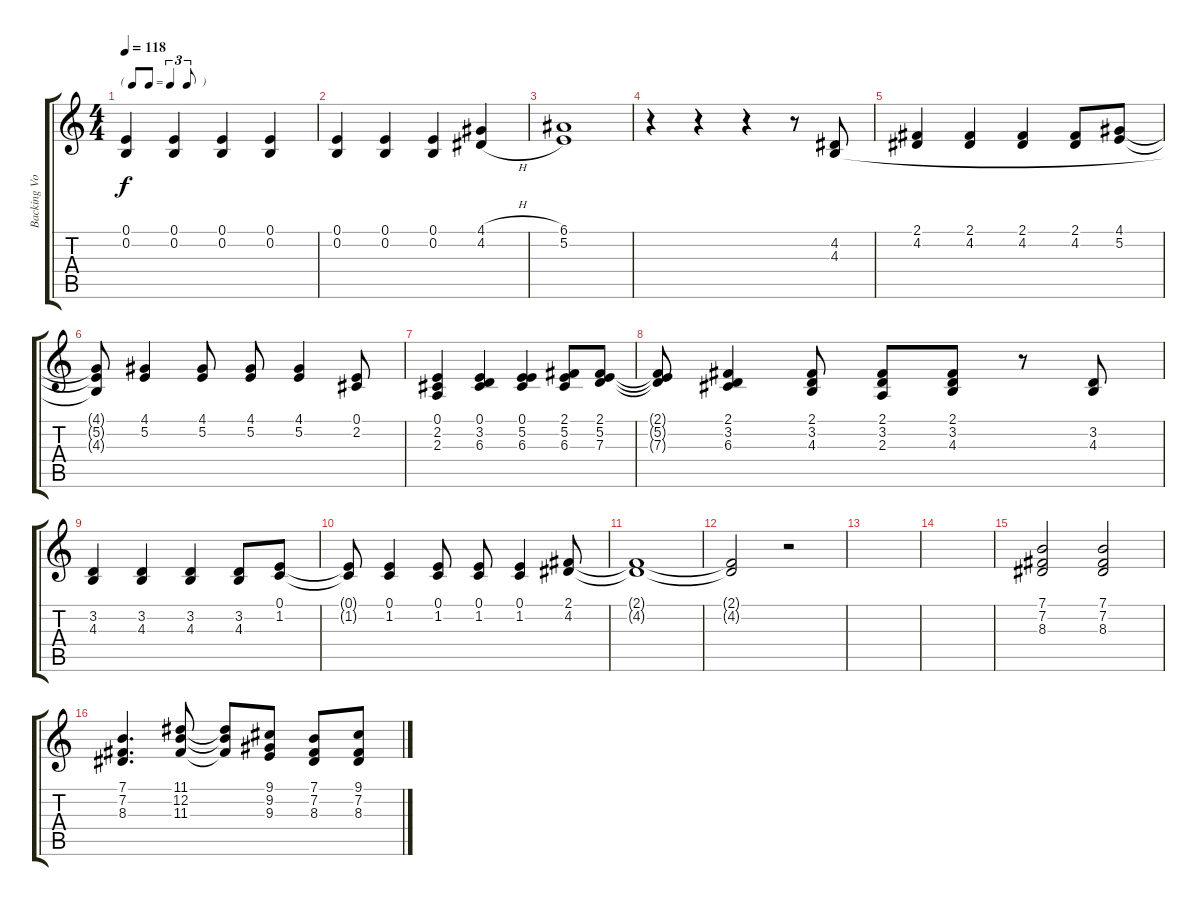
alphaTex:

\track ("Backing Vocals" "Backing Vo") {instrument sopranosax}
\staff {score tabs}
\tuning (E4 B3 G3 D3 A2 E2) {hide}
\ts (4 4)
\tf triplet8th
\tempo 118
\clef g2
\ks c
(0.1 0.2).4{dy f} (0.1 0.2).4 (0.1 0.2).4 (0.1 0.2).4 |
(0.1 0.2).4 (0.1 0.2).4 (0.1 0.2).4 (4.1{h} 4.2{h}).4 |
(6.1 5.2).1 |
r.4 r.4 r.4 r.8 (4.2 4.3).8 |
(2.1 4.2).4 (2.1 4.2).4 (2.1 4.2).4 (2.1 4.2).8 (4.1 5.2).8 |
(4.1{t} 5.2{t} 4.3{t}).8 (4.1 5.2).4 (4.1 5.2).8 (4.1 5.2).8 (4.1 5.2).4 (0.1 2.2).8 |
(0.1 2.2 2.3).4 (0.1 3.2 6.3).4 (0.1 5.2 6.3).4 (2.1 5.2 6.3).8 (2.1 5.2 7.3).8 |
(2.1{t} 5.2{t} 7.3{t}).8 (2.1 3.2 6.3).4 (2.1 3.2 4.3).8 (2.1 3.2 2.3).8 (2.1 3.2 4.3).8 r.8 (3.2 4.3).8 |
(3.2 4.3).4 (3.2 4.3).4 (3.2 4.3).4 (3.2 4.3).8 (0.1 1.2).8 |
(0.1{t} 1.2{t}).8 (0.1 1.2).4 (0.1 1.2).8 (0.1 1.2).8 (0.1 1.2).4 (2.1 4.2).8 |
(2.1{t} 4.2{t}).1 |
(2.1{t} 4.2{t}).2 r.2 |
|
|
(7.1 7.2 8.3).2 (7.1 7.2 8.3).2 |
(7.1 7.2 8.3).4{d} (11.1 12.2 11.3).8 (11.1{t} 12.2{t} 11.3{t}).8 (9.1 9.2 9.3).8 (7.1 7.2 8.3).8 (9.1 7.2 8.3).8
